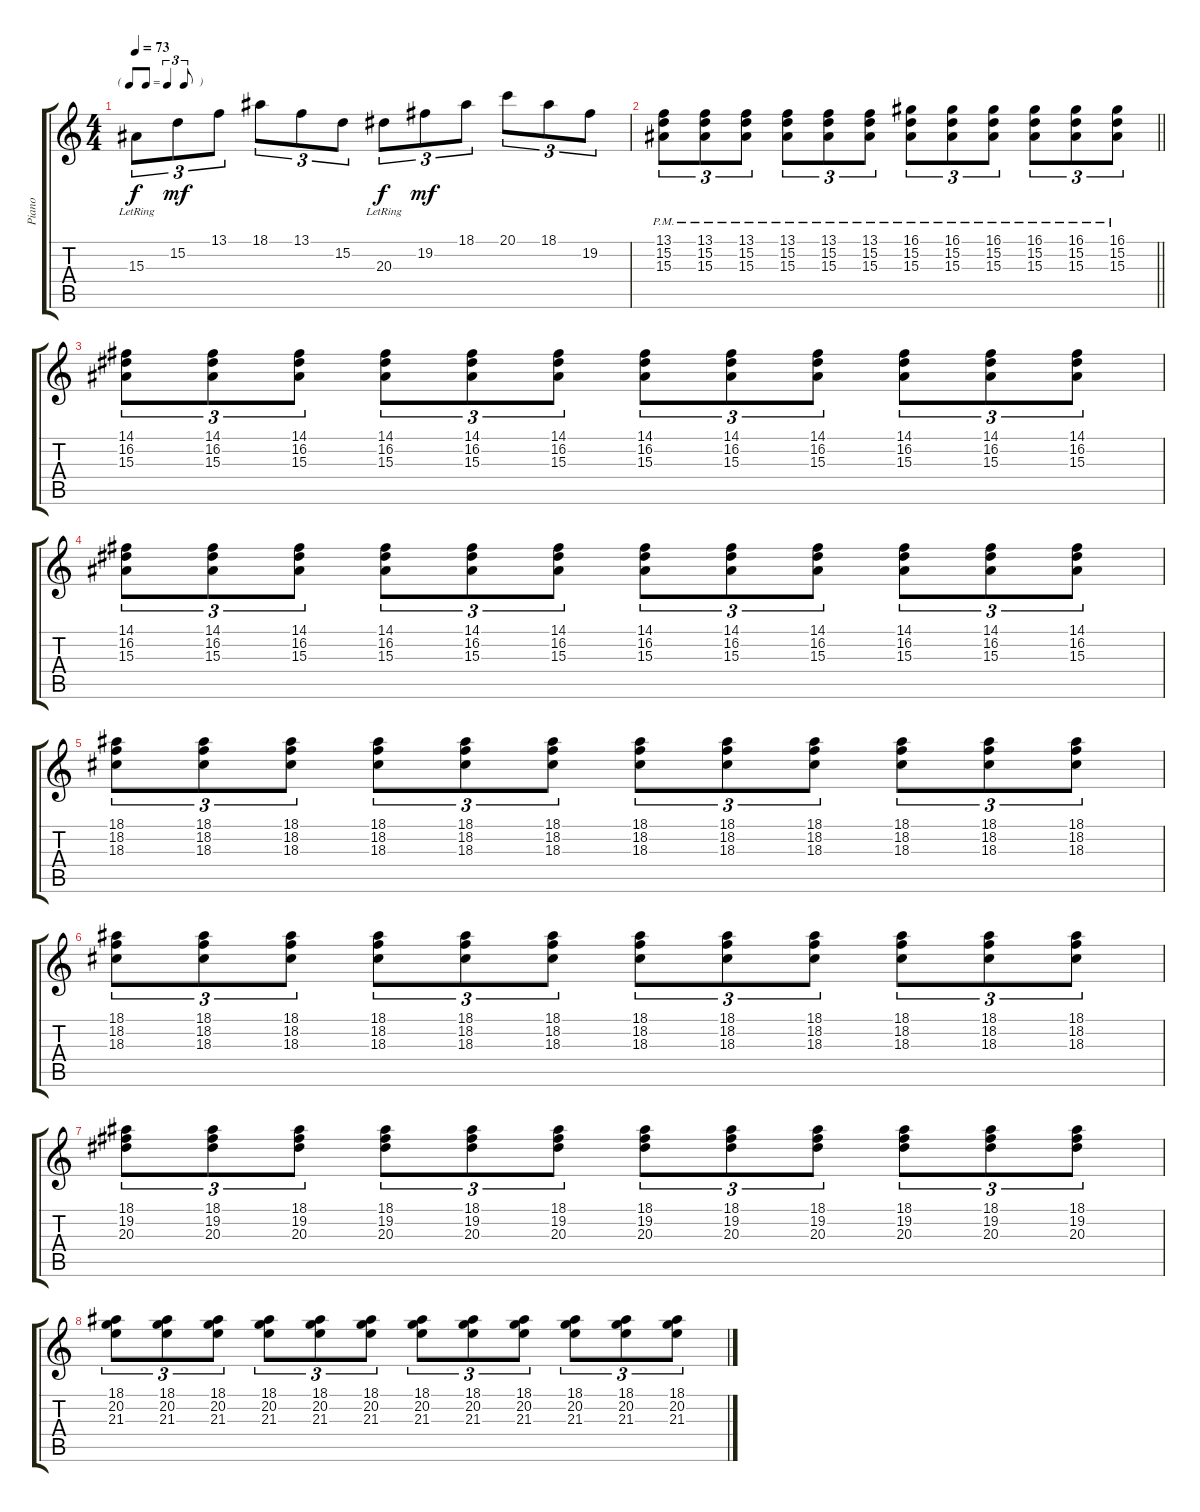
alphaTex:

\track ("Piano" "Piano") {instrument acousticgrandpiano}
\staff {score tabs}
\tuning (E4 B3 G3 D3 A2 E2) {hide}
\ts (4 4)
\tf triplet8th
\tempo 73
\clef g2
\ks c
15.3{lr}.8{tu (3 2) dy f} 15.2.8{tu (3 2) dy mf} 13.1.8{tu (3 2)} 18.1.8{tu (3 2)} 13.1.8{tu (3 2)} 15.2.8{tu (3 2)} 20.3{lr}.8{tu (3 2) dy f} 19.2.8{tu (3 2) dy mf} 18.1.8{tu (3 2)} 20.1.8{tu (3 2)} 18.1.8{tu (3 2)} 19.2.8{tu (3 2)} |
\barLineRight lightlight
(13.1{pm} 15.2{pm} 15.3{pm}).8{tu (3 2)} (13.1{pm} 15.2{pm} 15.3{pm}).8{tu (3 2)} (13.1{pm} 15.2{pm} 15.3{pm}).8{tu (3 2)} (13.1{pm} 15.2{pm} 15.3{pm}).8{tu (3 2)} (13.1{pm} 15.2{pm} 15.3{pm}).8{tu (3 2)} (13.1{pm} 15.2{pm} 15.3{pm}).8{tu (3 2)} (16.1{pm} 15.2{pm} 15.3{pm}).8{tu (3 2)} (16.1{pm} 15.2{pm} 15.3{pm}).8{tu (3 2)} (16.1{pm} 15.2{pm} 15.3{pm}).8{tu (3 2)} (16.1{pm} 15.2{pm} 15.3{pm}).8{tu (3 2)} (16.1{pm} 15.2{pm} 15.3{pm}).8{tu (3 2)} (16.1{pm} 15.2{pm} 15.3{pm}).8{tu (3 2)} |
\section ("" "")
(14.1 16.2 15.3).8{tu (3 2)} (14.1 16.2 15.3).8{tu (3 2)} (14.1 16.2 15.3).8{tu (3 2)} (14.1 16.2 15.3).8{tu (3 2)} (14.1 16.2 15.3).8{tu (3 2)} (14.1 16.2 15.3).8{tu (3 2)} (14.1 16.2 15.3).8{tu (3 2)} (14.1 16.2 15.3).8{tu (3 2)} (14.1 16.2 15.3).8{tu (3 2)} (14.1 16.2 15.3).8{tu (3 2)} (14.1 16.2 15.3).8{tu (3 2)} (14.1 16.2 15.3).8{tu (3 2)} |
(14.1 16.2 15.3).8{tu (3 2)} (14.1 16.2 15.3).8{tu (3 2)} (14.1 16.2 15.3).8{tu (3 2)} (14.1 16.2 15.3).8{tu (3 2)} (14.1 16.2 15.3).8{tu (3 2)} (14.1 16.2 15.3).8{tu (3 2)} (14.1 16.2 15.3).8{tu (3 2)} (14.1 16.2 15.3).8{tu (3 2)} (14.1 16.2 15.3).8{tu (3 2)} (14.1 16.2 15.3).8{tu (3 2)} (14.1 16.2 15.3).8{tu (3 2)} (14.1 16.2 15.3).8{tu (3 2)} |
(18.1 18.2 18.3).8{tu (3 2)} (18.1 18.2 18.3).8{tu (3 2)} (18.1 18.2 18.3).8{tu (3 2)} (18.1 18.2 18.3).8{tu (3 2)} (18.1 18.2 18.3).8{tu (3 2)} (18.1 18.2 18.3).8{tu (3 2)} (18.1 18.2 18.3).8{tu (3 2)} (18.1 18.2 18.3).8{tu (3 2)} (18.1 18.2 18.3).8{tu (3 2)} (18.1 18.2 18.3).8{tu (3 2)} (18.1 18.2 18.3).8{tu (3 2)} (18.1 18.2 18.3).8{tu (3 2)} |
(18.1 18.2 18.3).8{tu (3 2)} (18.1 18.2 18.3).8{tu (3 2)} (18.1 18.2 18.3).8{tu (3 2)} (18.1 18.2 18.3).8{tu (3 2)} (18.1 18.2 18.3).8{tu (3 2)} (18.1 18.2 18.3).8{tu (3 2)} (18.1 18.2 18.3).8{tu (3 2)} (18.1 18.2 18.3).8{tu (3 2)} (18.1 18.2 18.3).8{tu (3 2)} (18.1 18.2 18.3).8{tu (3 2)} (18.1 18.2 18.3).8{tu (3 2)} (18.1 18.2 18.3).8{tu (3 2)} |
(18.1 19.2 20.3).8{tu (3 2)} (18.1 19.2 20.3).8{tu (3 2)} (18.1 19.2 20.3).8{tu (3 2)} (18.1 19.2 20.3).8{tu (3 2)} (18.1 19.2 20.3).8{tu (3 2)} (18.1 19.2 20.3).8{tu (3 2)} (18.1 19.2 20.3).8{tu (3 2)} (18.1 19.2 20.3).8{tu (3 2)} (18.1 19.2 20.3).8{tu (3 2)} (18.1 19.2 20.3).8{tu (3 2)} (18.1 19.2 20.3).8{tu (3 2)} (18.1 19.2 20.3).8{tu (3 2)} |
(18.1 20.2 21.3).8{tu (3 2)} (18.1 20.2 21.3).8{tu (3 2)} (18.1 20.2 21.3).8{tu (3 2)} (18.1 20.2 21.3).8{tu (3 2)} (18.1 20.2 21.3).8{tu (3 2)} (18.1 20.2 21.3).8{tu (3 2)} (18.1 20.2 21.3).8{tu (3 2)} (18.1 20.2 21.3).8{tu (3 2)} (18.1 20.2 21.3).8{tu (3 2)} (18.1 20.2 21.3).8{tu (3 2)} (18.1 20.2 21.3).8{tu (3 2)} (18.1 20.2 21.3).8{tu (3 2)}
